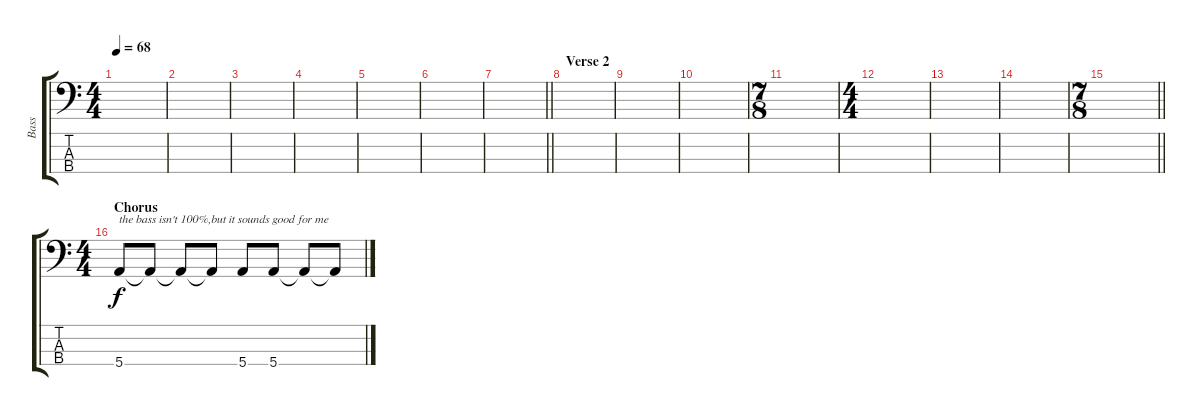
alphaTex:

\track ("Bass" "Bass") {instrument electricbassfinger}
\staff {score tabs}
\tuning (G2 D2 A1 E1) {hide}
\ts (4 4)
\tempo 68
\clef f4
\ks c
|
|
|
|
|
|
\barLineRight lightlight
|
\section ("" "Verse 2")
|
|
|
\ts (7 8)
|
\ts (4 4)
|
|
|
\ts (7 8)
\barLineRight lightlight
|
\ts (4 4)
\section ("" "Chorus")
5.4.8{txt "the bass isn't 100%,but it sounds good for me"} 5.4{t}.8 5.4{t}.8 5.4{t}.8 5.4.8 5.4.8 5.4{t}.8 5.4{t}.8
